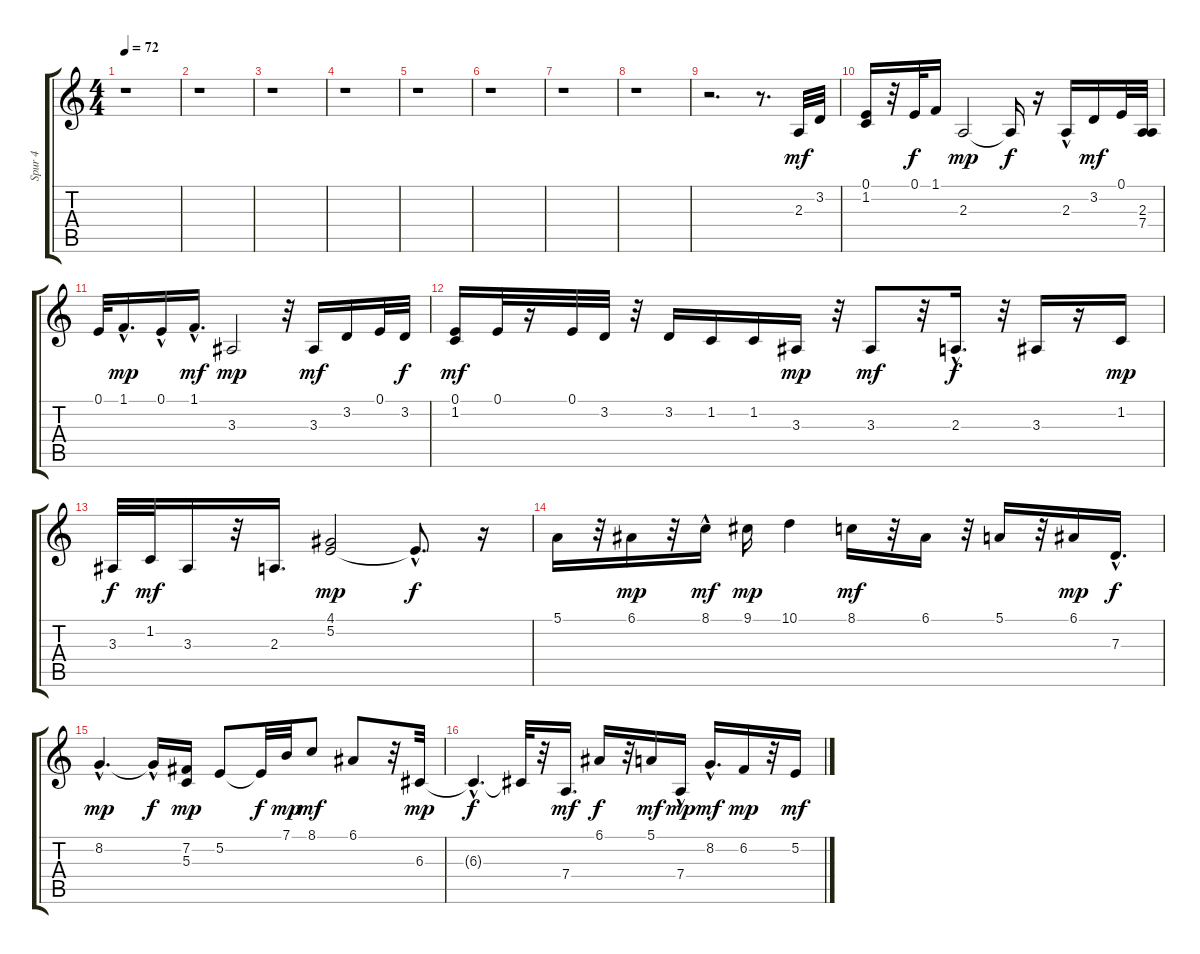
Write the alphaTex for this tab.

\track ("Spur 4" "Spur 4") {instrument tangoaccordion}
\staff {score tabs}
\tuning (E4 B3 G3 D3 A2 E2) {hide}
\ts (4 4)
\tempo 72
\clef g2
\ks c
r.1{dy mf} |
r.1 |
r.1 |
r.1 |
r.1 |
r.1 |
r.1 |
r.1 |
r.2{d} r.8{d} 2.3.32 3.2.32 |
(0.1 1.2).16 r.32 0.1.32{dy f} 1.1.16 2.3.2{dy mp} 2.3{t}.16{dy f} r.16 2.3{hac}.16 3.2.16{dy mf} 0.1.32 (2.3 7.4).32 |
0.1.32 1.1{hac}.16{d dy mp} 0.1{hac}.16 1.1{hac}.16{d dy mf} 3.3.2{dy mp} r.32 3.3.16{dy mf} 3.2.16 0.1.32 3.2.32{dy f} |
(0.1 1.2).16{dy mf} 0.1.32 r.16 0.1.32 3.2.32 r.32 3.2.16 1.2.16 1.2.16 3.3.16{dy mp} r.32 3.3.8{dy mf} r.32 2.3{hac}.16{d dy f} r.32 3.3.16 r.16 1.2.16{dy mp} |
3.3.32{dy f} 1.2.32{dy mf} 3.3.16 r.32 2.3.16{d} (4.1 5.2).2{dy mp} 5.2{hac t}.8{d dy f} r.16 |
5.1.16 r.32 6.1.16{dy mp} r.32 8.1{hac}.16{dy mf} 9.1.16{dy mp} 10.1.4 8.1.16{dy mf} r.32 6.1.16 r.32 5.1.16 r.32 6.1.16{dy mp} 7.3{hac}.16{d dy f} |
8.2{hac}.4{d dy mp} 8.2{hac t}.16{dy f} (7.2 5.3).16{dy mp} 5.2.8 5.2{t}.32{dy f} 7.1.32{dy mp} 8.1.8{dy mf} 6.1.8 r.32 6.3.32{dy mp} |
6.3{hac t}.4{d dy f} 6.3{t}.32 r.32 7.4.16{d dy mf} 6.1.16{dy f} r.32 5.1.16{dy mf} 7.4{hac}.16{dy mp} 8.2{hac}.16{d dy mf} 6.2.16{dy mp} r.32 5.2.16{dy mf}
